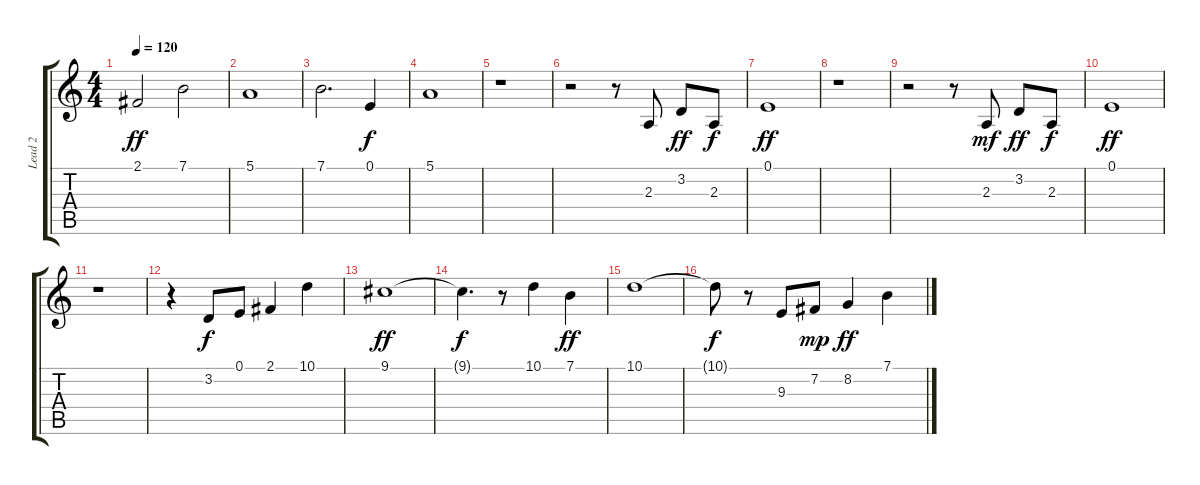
\track ("Lead 2" "Lead 2") {instrument lead8bassandlead}
\staff {score tabs}
\tuning (E4 B3 G3 D3 A2 E2) {hide}
\ts (4 4)
\tempo 120
\clef g2
\ks c
2.1.2{dy ff} 7.1.2 |
5.1.1 |
7.1.2{d} 0.1.4{dy f} |
5.1.1 |
r.1 |
r.2 r.8 2.3.8 3.2.8{dy ff} 2.3.8{dy f} |
0.1.1{dy ff} |
r.1 |
r.2 r.8 2.3.8{dy mf} 3.2.8{dy ff} 2.3.8{dy f} |
0.1.1{dy ff} |
r.1 |
r.4 3.2.8{dy f} 0.1.8 2.1.4 10.1.4 |
9.1.1{dy ff} |
9.1{t}.4{d dy f} r.8 10.1.4 7.1.4{dy ff} |
10.1.1 |
10.1{t}.8{dy f} r.8 9.3.8 7.2.8{dy mp} 8.2.4{dy ff} 7.1.4
